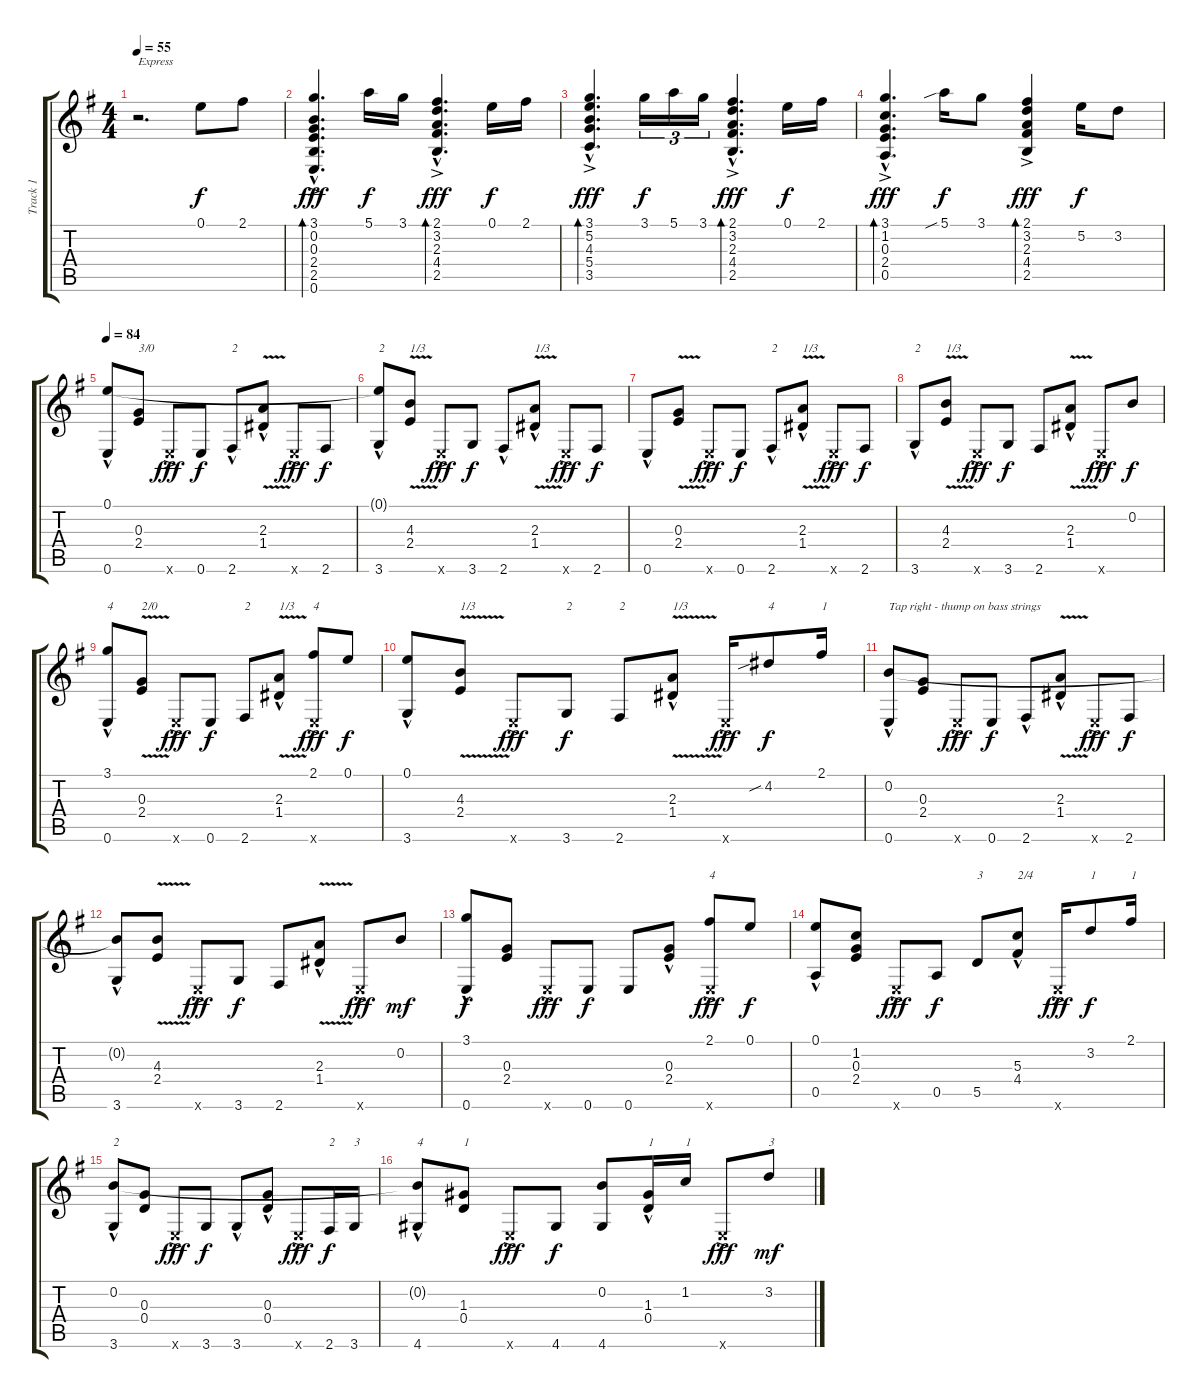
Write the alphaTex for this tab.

\track ("Track 1" "Track 1") {instrument acousticguitarnylon}
\staff {score tabs}
\tuning (E4 B3 G3 D3 A2 E2) {hide}
\ts (4 4)
\tempo 55
\clef g2
\ks g
r.2{d txt "Express" dy f instrument acousticguitarnylon} 0.1.8 2.1.8 |
(3.1{hac} 0.2{ac} 0.3 2.4{ac} 2.5{ac} 0.6{ac}).4{d bd 240 dy fff} 5.1.16{dy f} 3.1.16 (2.1{hac} 3.2{ac} 2.3{ac} 4.4{ac} 2.5{ac}).4{d bd 240 dy fff} 0.1.16{dy f} 2.1.16 |
(3.1{hac} 5.2 4.3{ac} 5.4{ac} 3.5{ac}).4{d bd 240 dy fff} 3.1.16{tu (3 2) dy f} 5.1.16{tu (3 2)} 3.1.16{tu (3 2)} (2.1{hac} 3.2{ac} 2.3{ac} 4.4 2.5{ac}).4{d bd 240 dy fff} 0.1.16{dy f} 2.1.16 |
(3.1{hac} 1.2{ac} 0.3{ac} 2.4{ac} 0.5{ac}).4{d bd 240 dy fff} 5.1{sib}.16{dy f} 3.1.8 (2.1{ac} 3.2{ac} 2.3{ac} 4.4{ac} 2.5{ac}).4{bd 240 dy fff} 5.2.16{dy f} 3.2.8 |
\tempo 84
(0.1 0.6{hac}).8 (0.3 2.4).8{txt "3/0"} 0.6{ac x}.8{dy fff} 0.6.8{dy f} 2.6{hac}.8{txt "2"} (2.3{v hac} 1.4{hac}).8 0.6{ac x}.8{dy fff} 2.6.8{dy f} |
(0.1{t} 3.6{hac}).8{txt "2"} (4.3 2.4{v}).8{txt "1/3"} 0.6{ac x}.8{dy fff} 3.6.8{dy f} 2.6{hac}.8 (2.3{v hac} 1.4).8{txt "1/3"} 0.6{ac x}.8{dy fff} 2.6.8{dy f} |
0.6{hac}.8 (0.3 2.4{v}).8 0.6{ac x}.8{dy fff} 0.6.8{dy f} 2.6{hac}.8{txt "2"} (2.3{v hac} 1.4).8{txt "1/3"} 0.6{ac x}.8{dy fff} 2.6.8{dy f} |
3.6{hac}.8{txt "2"} (4.3 2.4{v}).8{txt "1/3"} 0.6{ac x}.8{dy fff} 3.6.8{dy f} 2.6.8 (2.3{v hac} 1.4{v}).8 0.6{ac x}.8{dy fff} 0.2.8{dy f} |
(3.1{hac} 0.6{hac}).8{txt "4"} (0.3 2.4{v}).8{txt "2/0"} 0.6{ac x}.8{dy fff} 0.6.8{dy f} 2.6.8{txt "2"} (2.3{v hac} 1.4{hac}).8{txt "1/3"} (2.1 0.6{ac x}).8{txt "4" dy fff} 0.1.8{dy f} |
(0.1{hac} 3.6{hac}).8 (4.3{v} 2.4{v}).8{txt "1/3"} 0.6{ac x}.8{dy fff} 3.6.8{txt "2" dy f} 2.6.8{txt "2"} (2.3{v hac} 1.4{hac}).8{txt "1/3"} 0.6{ac x}.16{dy fff} 4.2{sib}.8{txt "4" dy f} 2.1.16{txt "1"} |
(0.2 0.6{hac}).8{txt "Tap right - thump on bass strings"} (0.3 2.4).8 0.6{ac x}.8{dy fff} 0.6.8{dy f} 2.6{hac}.8 (2.3{v hac} 1.4{hac}).8 0.6{ac x}.8{dy fff} 2.6.8{dy f} |
(0.2{hac t} 3.6{hac}).8 (4.3{v} 2.4).8 0.6{ac x}.8{dy fff} 3.6.8{dy f} 2.6.8 (2.3{v hac} 1.4{hac}).8 0.6{ac x}.8{dy fff} 0.2.8{dy mf} |
(3.1{hac} 0.6{hac}).8{dy f} (0.3 2.4).8 0.6{ac x}.8{dy fff} 0.6.8{dy f} 0.6.8 (0.3{hac} 2.4{hac}).8 (2.1 0.6{ac x}).8{txt "4" dy fff} 0.1.8{dy f} |
(0.1{hac} 0.5{hac}).8 (1.2 0.3 2.4).8 0.6{ac x}.8{dy fff} 0.5.8{dy f} 5.5.8{txt "3"} (5.3{hac} 4.4{hac}).8{txt "2/4"} 0.6{ac x}.16{dy fff} 3.2.8{txt "1" dy f} 2.1.16{txt "1"} |
(0.2 3.6{hac}).8{txt "2"} (0.3 0.4).8 0.6{ac x}.8{dy fff} 3.6.8{dy f} 3.6{hac}.8 (0.3{hac} 0.4{hac}).8 0.6{ac x}.8{dy fff} 2.6.16{txt "2" dy f} 3.6.16{txt "3"} |
(0.2{t} 4.6{hac}).8{txt "4"} (1.3 0.4).8{txt "1"} 0.6{ac x}.8{dy fff} 4.6.8{dy f} (0.2 4.6).8 (1.3{hac} 0.4{hac}).16{txt "1"} 1.2.16{txt "1"} 0.6{ac x}.8{dy fff} 3.2.8{txt "3" dy mf}
